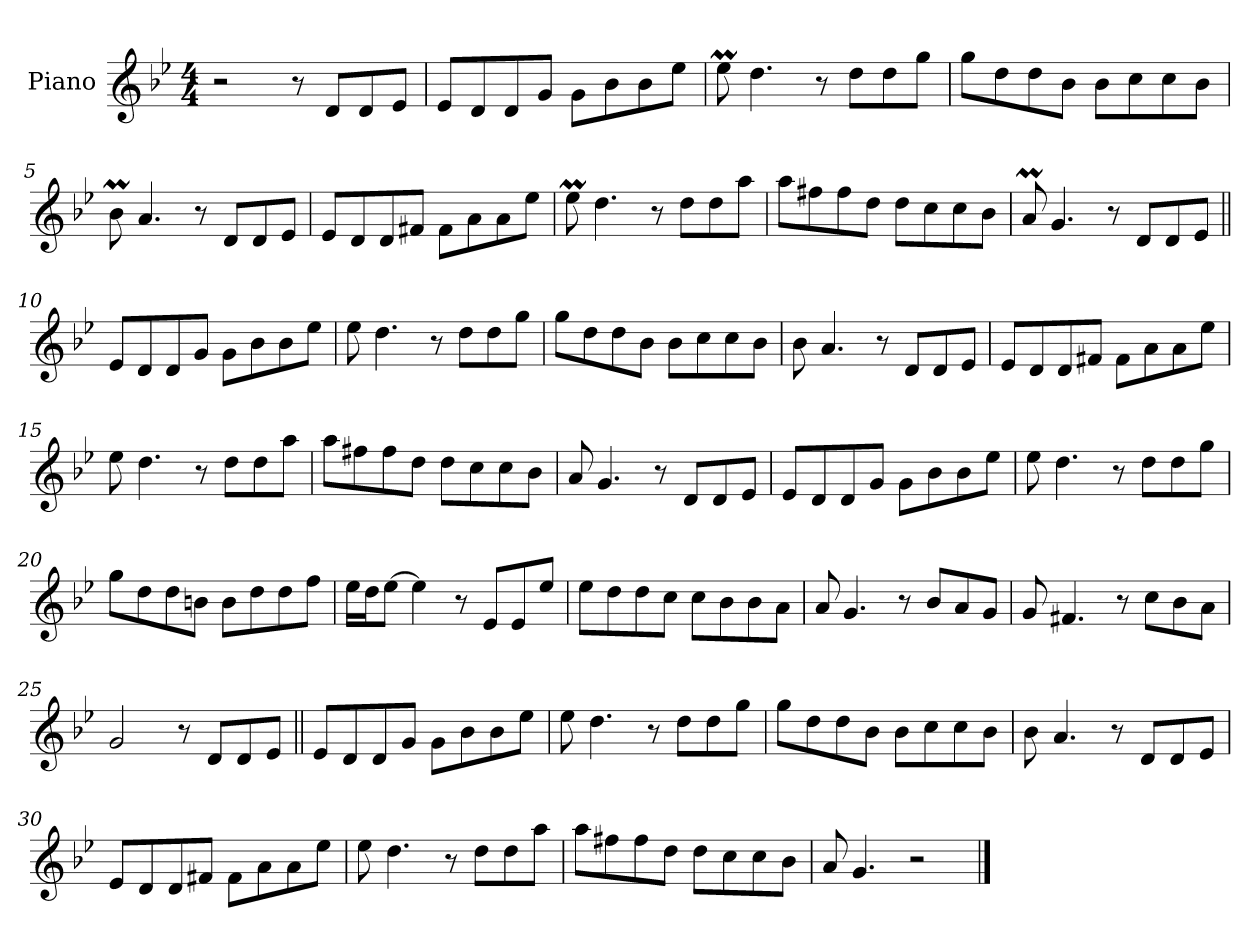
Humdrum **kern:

**kern
*part1
*staff1
*I"Piano
*I'Pno.
*clefG2
*k[b-e-]
*M4/4
*MM102
=1
2r
8r
8d!L
8d!
8e-!J
=2
8e-!L
8d!
8d!
8g!J
8g!L
8b-!
8b-!
8ee-!J
=3
8ee-M!
4.dd!
8r
8dd!L
8dd!
8gg!J
=4
8gg!L
8dd!
8dd!
8b-!J
8b-!L
8cc!
8cc!
8b-!J
=5
8b-M!
4.a!
8r
8d!L
8d!
8e-!J
=6
8e-!L
8d!
8d!
8f#X!J
8f#!L
8a!
8a!
8ee-!J
=7
8ee-M!
4.dd!
8r
8dd!L
8dd!
8aa!J
=8
8aa!L
8ff#X!
8ff#!
8dd!J
8dd!L
8cc!
8cc!
8b-!J
=9
8am!
4.g!
8r
8dL
8d
8e-J
=10||
8e-L
8d
8d
8gJ
8gL
8b-
8b-
8ee-J
=11
8ee-
4.dd
8r
8ddL
8dd
8ggJ
=12
8ggL
8dd
8dd
8b-J
8b-L
8cc
8cc
8b-J
=13
8b-
4.a
8r
8dL
8d
8e-J
=14
8e-L
8d
8d
8f#XJ
8f#L
8a
8a
8ee-J
=15
8ee-
4.dd
8r
8ddL
8dd
8aaJ
=16
8aaL
8ff#X
8ff#
8ddJ
8ddL
8cc
8cc
8b-J
=17
8a
4.g
8r
8dL
8d
8e-J
=18
8e-L
8d
8d
8gJ
8gL
8b-
8b-
8ee-J
=19
8ee-
4.dd
8r
8ddL
8dd
8ggJ
=20
8ggL
8dd
8dd
8bnJ
8bL
8dd
8dd
8ffJ
=21
16ee-LL
16ddJ
[8ee-J
4ee-]
8r
8e-L
8e-
8ee-J
=22
8ee-L
8dd
8dd
8ccJ
8ccL
8b-
8b-
8aJ
=23
8a
4.g
8r
8b-L
8a
8gJ
=24
8g
4.f#X
8r
8ccL
8b-
8aJ
=25
2g
8r
8dL
8d
8e-J
=26||
8e-L
8d
8d
8gJ
8gL
8b-
8b-
8ee-J
=27
8ee-
4.dd
8r
8ddL
8dd
8ggJ
=28
8ggL
8dd
8dd
8b-J
8b-L
8cc
8cc
8b-J
=29
8b-
4.a
8r
8dL
8d
8e-J
=30
8e-L
8d
8d
8f#XJ
8f#L
8a
8a
8ee-J
=31
8ee-
4.dd
8r
8ddL
8dd
8aaJ
=32
8aaL
8ff#X
8ff#
8ddJ
8ddL
8cc
8cc
8b-J
=33
8a
4.g
2r
==
*-
